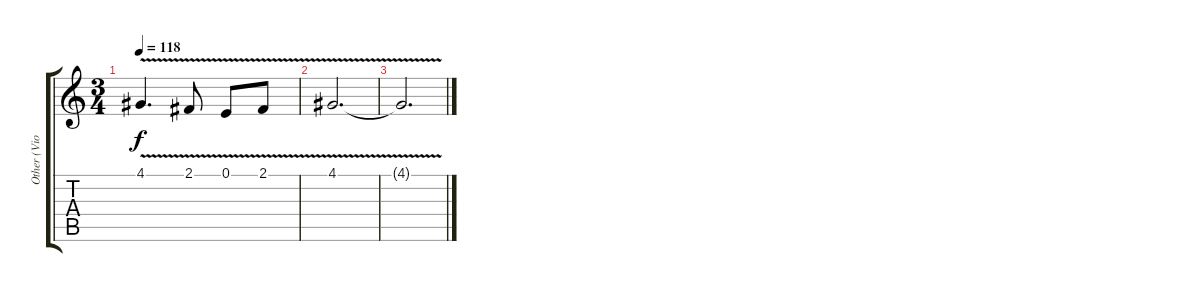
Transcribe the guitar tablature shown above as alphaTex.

\track ("Other (Viola)" "Other (Vio") {instrument violin}
\staff {score tabs}
\tuning (E4 B3 G3 D3 A2 E2) {hide}
\ts (3 4)
\tempo 118
\clef g2
\ks c
4.1{v}.4{d dy f} 2.1{v}.8 0.1{v}.8 2.1{v}.8 |
4.1{v}.2{d volume 0} |
4.1{v t}.2{d}
